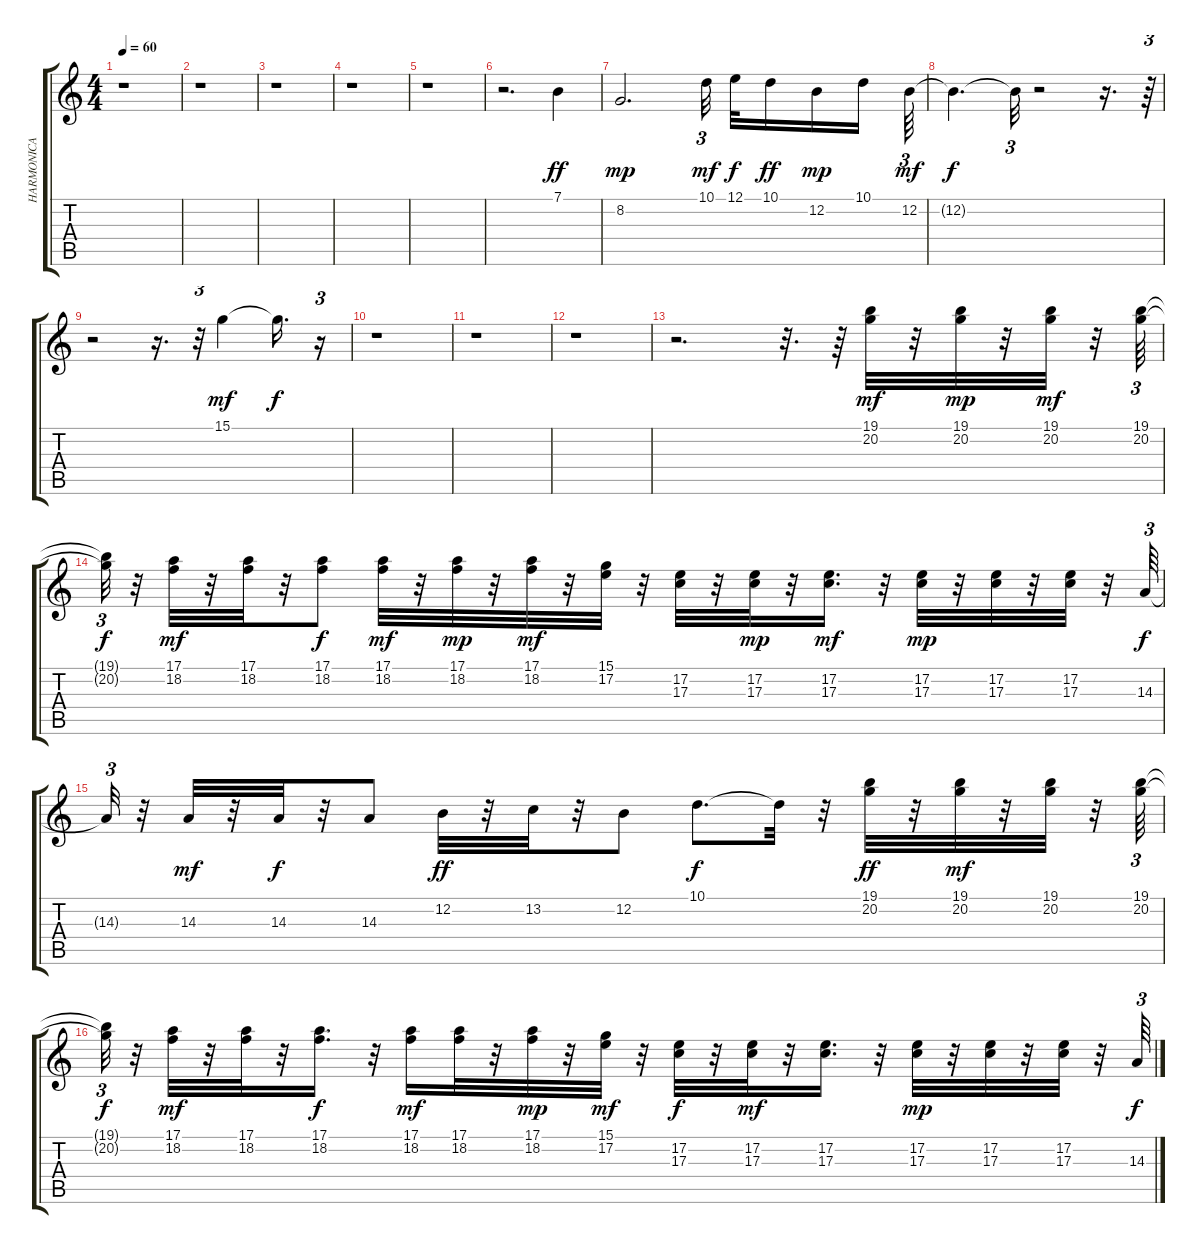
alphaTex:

\track ("HARMONICA           " "HARMONICA ") {instrument harmonica}
\staff {score tabs}
\tuning (E4 B3 G3 D3 A2 E2) {hide}
\ts (4 4)
\tempo 60
\clef g2
\ks c
r.1{dy ff} |
r.1 |
r.1 |
r.1 |
r.1 |
r.2{d} 7.1.4 |
8.2.2{d dy mp} 10.1.32{tu (3 2) dy mf} 12.1.32{dy f} 10.1.16{dy ff} 12.2.16{dy mp} 10.1.16 12.2.64{tu (3 2) dy mf} |
12.2{t}.4{d dy f} 12.2{t}.32{tu (3 2)} r.2 r.16{d} r.64{tu (3 2)} |
r.2 r.16{d} r.32{tu (3 2)} 15.1.4{dy mf} 15.1{t}.16{d dy f} r.16{tu (3 2)} |
r.1 |
r.1 |
r.1 |
r.2{d} r.32{d} r.64 (19.1 20.2).32{dy mf} r.32 (19.1 20.2).32{dy mp} r.32 (19.1 20.2).32{dy mf} r.32 (19.1 20.2).64{tu (3 2)} |
(19.1{t} 20.2{t}).32{tu (3 2) dy f} r.32 (17.1 18.2).32{dy mf} r.32 (17.1 18.2).32 r.32 (17.1 18.2).8{dy f} (17.1 18.2).32{dy mf} r.32 (17.1 18.2).32{dy mp} r.32 (17.1 18.2).32{dy mf} r.32 (15.1 17.2).32 r.32 (17.2 17.3).32 r.32 (17.2 17.3).32{dy mp} r.32 (17.2 17.3).16{d dy mf} r.32 (17.2 17.3).32{dy mp} r.32 (17.2 17.3).32 r.32 (17.2 17.3).32 r.32 14.3.64{tu (3 2) dy f} |
14.3{t}.32{tu (3 2)} r.32 14.3.32{dy mf} r.32 14.3.32{dy f} r.32 14.3.8 12.2.32{dy ff} r.32 13.2.32 r.32 12.2.8 10.1.8{d dy f} 10.1{t}.32 r.32 (19.1 20.2).32{dy ff} r.32 (19.1 20.2).32{dy mf} r.32 (19.1 20.2).32 r.32 (19.1 20.2).64{tu (3 2)} |
(19.1{t} 20.2{t}).32{tu (3 2) dy f} r.32 (17.1 18.2).32{dy mf} r.32 (17.1 18.2).32 r.32 (17.1 18.2).16{d dy f} r.32 (17.1 18.2).16{dy mf} (17.1 18.2).32 r.32 (17.1 18.2).32{dy mp} r.32 (15.1 17.2).32{dy mf} r.32 (17.2 17.3).32{dy f} r.32 (17.2 17.3).32{dy mf} r.32 (17.2 17.3).16{d} r.32 (17.2 17.3).32{dy mp} r.32 (17.2 17.3).32 r.32 (17.2 17.3).32 r.32 14.3.64{tu (3 2) dy f}
